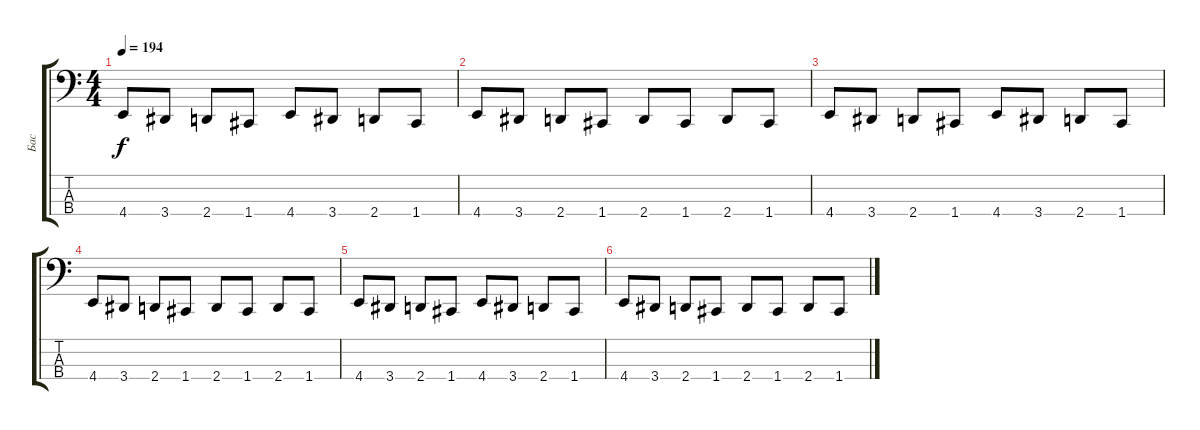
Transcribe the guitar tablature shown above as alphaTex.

\track ("Бас" "Бас") {instrument electricbasspick}
\staff {score tabs}
\tuning (F2 C2 G1 C1) {hide}
\ts (4 4)
\tempo 194
\clef f4
\ks c
4.4.8{dy f} 3.4.8 2.4.8 1.4.8 4.4.8 3.4.8 2.4.8 1.4.8 |
4.4.8 3.4.8 2.4.8 1.4.8 2.4.8 1.4.8 2.4.8 1.4.8 |
4.4.8 3.4.8 2.4.8 1.4.8 4.4.8 3.4.8 2.4.8 1.4.8 |
4.4.8 3.4.8 2.4.8 1.4.8 2.4.8 1.4.8 2.4.8 1.4.8 |
4.4.8 3.4.8 2.4.8 1.4.8 4.4.8 3.4.8 2.4.8 1.4.8 |
4.4.8 3.4.8 2.4.8 1.4.8 2.4.8 1.4.8 2.4.8 1.4.8
